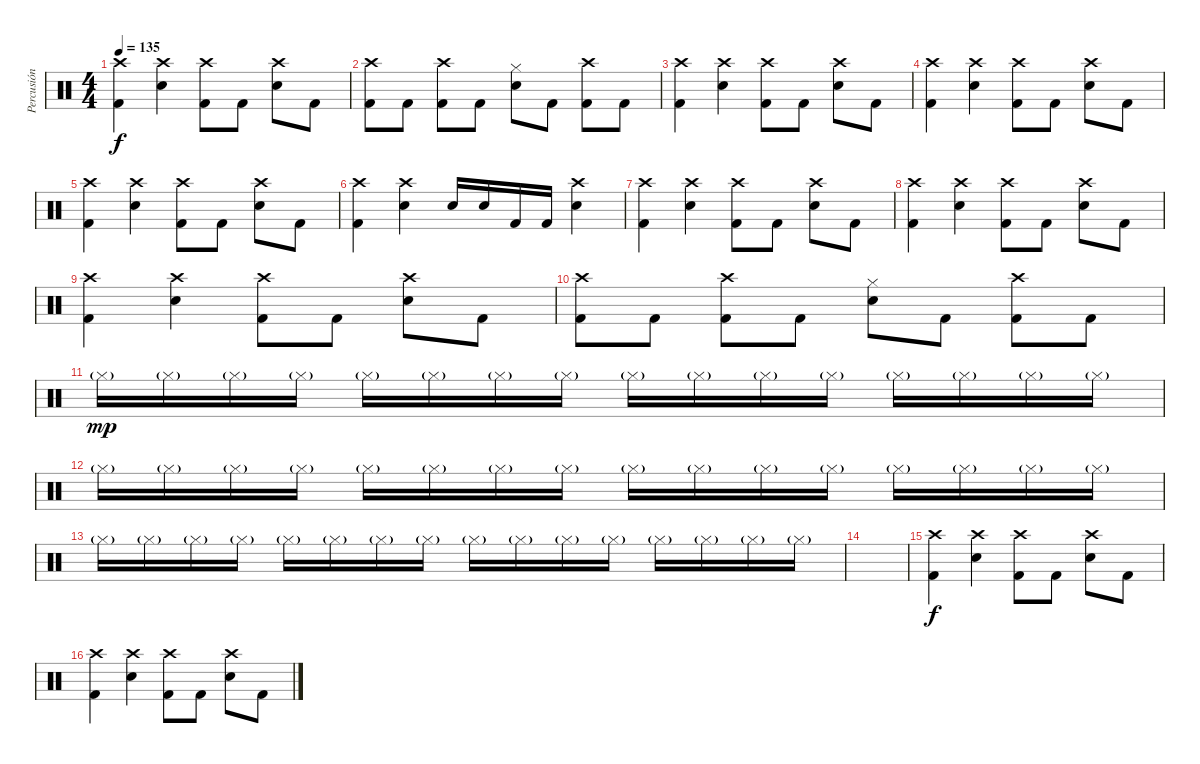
\track ("Percusión" "Percusión") {instrument percussion}
\staff {score}
\articulation defaults
\ts (4 4)
\tempo 135
\clef neutral
\ks c
("Crash high (hit)" "Kick (hit) 2").4{dy f} ("Crash high (hit)" "Snare (hit) 2").4 ("Crash high (hit)" "Kick (hit) 2").8 "Kick (hit) 2".8 ("Crash high (hit)" "Snare (hit) 2").8 "Kick (hit) 2".8 |
("Crash high (hit)" "Kick (hit) 2").8 "Kick (hit) 2".8 ("Crash high (hit)" "Kick (hit) 2").8 "Kick (hit) 2".8 ("Hi-Hat (closed)" "Snare (hit) 2").8 "Kick (hit) 2".8 ("Crash high (hit)" "Kick (hit) 2").8 "Kick (hit) 2".8 |
("Crash high (hit)" "Kick (hit) 2").4 ("Crash high (hit)" "Snare (hit) 2").4 ("Crash high (hit)" "Kick (hit) 2").8 "Kick (hit) 2".8 ("Crash high (hit)" "Snare (hit) 2").8 "Kick (hit) 2".8 |
("Crash high (hit)" "Kick (hit) 2").4 ("Crash high (hit)" "Snare (hit) 2").4 ("Crash high (hit)" "Kick (hit) 2").8 "Kick (hit) 2".8 ("Crash high (hit)" "Snare (hit) 2").8 "Kick (hit) 2".8 |
("Crash high (hit)" "Kick (hit) 2").4 ("Crash high (hit)" "Snare (hit) 2").4 ("Crash high (hit)" "Kick (hit) 2").8 "Kick (hit) 2".8 ("Crash high (hit)" "Snare (hit) 2").8 "Kick (hit) 2".8 |
("Crash high (hit)" "Kick (hit) 2").4 ("Crash high (hit)" "Snare (hit) 2").4 "Snare (hit) 2".16 "Snare (hit) 2".16 "Kick (hit) 2".16 "Kick (hit) 2".16 ("Crash high (hit)" "Snare (hit) 2").4 |
("Crash high (hit)" "Kick (hit) 2").4 ("Crash high (hit)" "Snare (hit) 2").4 ("Crash high (hit)" "Kick (hit) 2").8 "Kick (hit) 2".8 ("Crash high (hit)" "Snare (hit) 2").8 "Kick (hit) 2".8 |
("Crash high (hit)" "Kick (hit) 2").4 ("Crash high (hit)" "Snare (hit) 2").4 ("Crash high (hit)" "Kick (hit) 2").8 "Kick (hit) 2".8 ("Crash high (hit)" "Snare (hit) 2").8 "Kick (hit) 2".8 |
("Crash high (hit)" "Kick (hit) 2").4 ("Crash high (hit)" "Snare (hit) 2").4 ("Crash high (hit)" "Kick (hit) 2").8 "Kick (hit) 2".8 ("Crash high (hit)" "Snare (hit) 2").8 "Kick (hit) 2".8 |
("Crash high (hit)" "Kick (hit) 2").8 "Kick (hit) 2".8 ("Crash high (hit)" "Kick (hit) 2").8 "Kick (hit) 2".8 ("Hi-Hat (closed)" "Snare (hit) 2").8 "Kick (hit) 2".8 ("Crash high (hit)" "Kick (hit) 2").8 "Kick (hit) 2".8 |
"Hi-Hat (closed)"{g}.16{dy mp} "Hi-Hat (closed)"{g}.16 "Hi-Hat (closed)"{g}.16 "Hi-Hat (closed)"{g}.16 "Hi-Hat (closed)"{g}.16 "Hi-Hat (closed)"{g}.16 "Hi-Hat (closed)"{g}.16 "Hi-Hat (closed)"{g}.16 "Hi-Hat (closed)"{g}.16 "Hi-Hat (closed)"{g}.16 "Hi-Hat (closed)"{g}.16 "Hi-Hat (closed)"{g}.16 "Hi-Hat (closed)"{g}.16 "Hi-Hat (closed)"{g}.16 "Hi-Hat (closed)"{g}.16 "Hi-Hat (closed)"{g}.16 |
"Hi-Hat (closed)"{g}.16 "Hi-Hat (closed)"{g}.16 "Hi-Hat (closed)"{g}.16 "Hi-Hat (closed)"{g}.16 "Hi-Hat (closed)"{g}.16 "Hi-Hat (closed)"{g}.16 "Hi-Hat (closed)"{g}.16 "Hi-Hat (closed)"{g}.16 "Hi-Hat (closed)"{g}.16 "Hi-Hat (closed)"{g}.16 "Hi-Hat (closed)"{g}.16 "Hi-Hat (closed)"{g}.16 "Hi-Hat (closed)"{g}.16 "Hi-Hat (closed)"{g}.16 "Hi-Hat (closed)"{g}.16 "Hi-Hat (closed)"{g}.16 |
"Hi-Hat (closed)"{g}.16 "Hi-Hat (closed)"{g}.16 "Hi-Hat (closed)"{g}.16 "Hi-Hat (closed)"{g}.16 "Hi-Hat (closed)"{g}.16 "Hi-Hat (closed)"{g}.16 "Hi-Hat (closed)"{g}.16 "Hi-Hat (closed)"{g}.16 "Hi-Hat (closed)"{g}.16 "Hi-Hat (closed)"{g}.16 "Hi-Hat (closed)"{g}.16 "Hi-Hat (closed)"{g}.16 "Hi-Hat (closed)"{g}.16 "Hi-Hat (closed)"{g}.16 "Hi-Hat (closed)"{g}.16 "Hi-Hat (closed)"{g}.16 |
|
("Crash high (hit)" "Kick (hit) 2").4{dy f} ("Crash high (hit)" "Snare (hit) 2").4 ("Crash high (hit)" "Kick (hit) 2").8 "Kick (hit) 2".8 ("Crash high (hit)" "Snare (hit) 2").8 "Kick (hit) 2".8 |
("Crash high (hit)" "Kick (hit) 2").4 ("Crash high (hit)" "Snare (hit) 2").4 ("Crash high (hit)" "Kick (hit) 2").8 "Kick (hit) 2".8 ("Crash high (hit)" "Snare (hit) 2").8 "Kick (hit) 2".8
